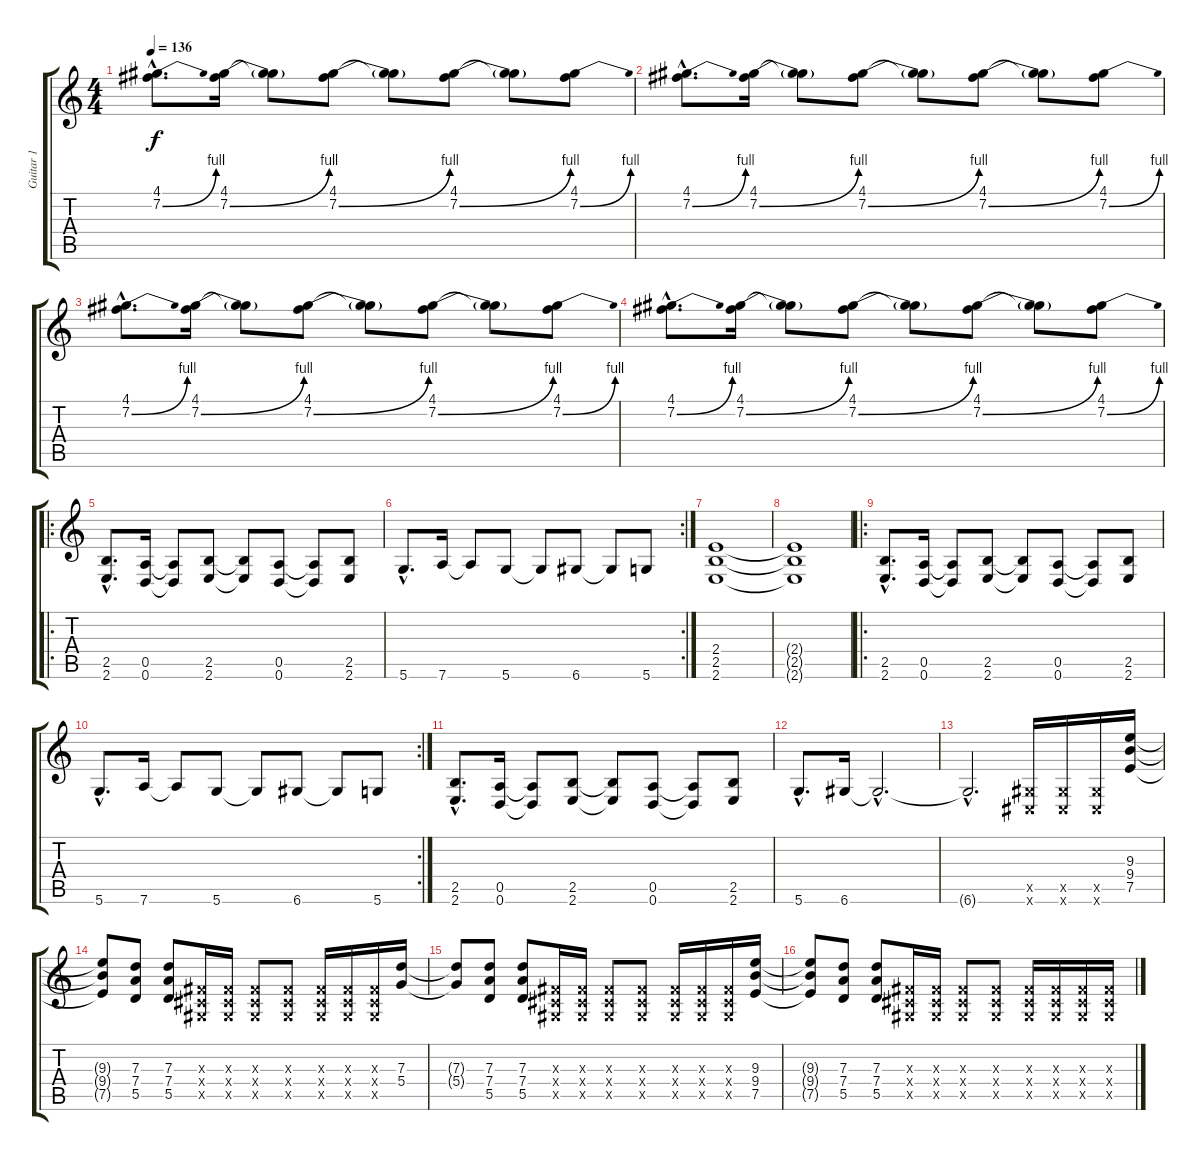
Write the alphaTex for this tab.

\track ("Guitar 1" "Guitar 1") {instrument overdrivenguitar}
\staff {score tabs}
\tuning (E4 B3 G3 D3 A2 D2) {hide}
\ts (4 4)
\tempo 136
\clef g2
\ks c
(4.1{hac} 7.2{be (bend 0 0 60 4) hac}).8{d dy f} (4.1 7.2{be (bend 0 0 60 4)}).16 (4.1{t} 7.2{t}).8 (4.1 7.2{be (bend 0 0 60 4)}).8 (4.1{t} 7.2{t}).8 (4.1 7.2{be (bend 0 0 60 4)}).8 (4.1{t} 7.2{t}).8 (4.1 7.2{be (bend 0 0 60 4)}).8 |
(4.1{hac} 7.2{be (bend 0 0 60 4) hac}).8{d} (4.1 7.2{be (bend 0 0 60 4)}).16 (4.1{t} 7.2{t}).8 (4.1 7.2{be (bend 0 0 60 4)}).8 (4.1{t} 7.2{t}).8 (4.1 7.2{be (bend 0 0 60 4)}).8 (4.1{t} 7.2{t}).8 (4.1 7.2{be (bend 0 0 60 4)}).8 |
(4.1{hac} 7.2{be (bend 0 0 60 4) hac}).8{d} (4.1 7.2{be (bend 0 0 60 4)}).16 (4.1{t} 7.2{t}).8 (4.1 7.2{be (bend 0 0 60 4)}).8 (4.1{t} 7.2{t}).8 (4.1 7.2{be (bend 0 0 60 4)}).8 (4.1{t} 7.2{t}).8 (4.1 7.2{be (bend 0 0 60 4)}).8 |
(4.1{hac} 7.2{be (bend 0 0 60 4) hac}).8{d} (4.1 7.2{be (bend 0 0 60 4)}).16 (4.1{t} 7.2{t}).8 (4.1 7.2{be (bend 0 0 60 4)}).8 (4.1{t} 7.2{t}).8 (4.1 7.2{be (bend 0 0 60 4)}).8 (4.1{t} 7.2{t}).8 (4.1 7.2{be (bend 0 0 60 4)}).8 |
\ro
(2.5{hac} 2.6{hac}).8{d} (0.5 0.6).16 (0.5{t} 0.6{t}).8 (2.5 2.6).8 (2.5{t} 2.6{t}).8 (0.5 0.6).8 (0.5{t} 0.6{t}).8 (2.5 2.6).8 |
\rc 2
5.6{hac}.8{d} 7.6.16 7.6{t}.8 5.6.8 5.6{t}.8 6.6.8 6.6{t}.8 5.6.8 |
(2.4 2.5 2.6).1 |
(2.4{t} 2.5{t} 2.6{t}).1 |
\ro
(2.5{hac} 2.6{hac}).8{d} (0.5 0.6).16 (0.5{t} 0.6{t}).8 (2.5 2.6).8 (2.5{t} 2.6{t}).8 (0.5 0.6).8 (0.5{t} 0.6{t}).8 (2.5 2.6).8 |
\rc 2
5.6{hac}.8{d} 7.6.16 7.6{t}.8 5.6.8 5.6{t}.8 6.6.8 6.6{t}.8 5.6.8 |
(2.5{hac} 2.6{hac}).8{d} (0.5 0.6).16 (0.5{t} 0.6{t}).8 (2.5 2.6).8 (2.5{t} 2.6{t}).8 (0.5 0.6).8 (0.5{t} 0.6{t}).8 (2.5 2.6).8 |
5.6{hac}.8{d} 6.6.16 6.6{hac t}.2{d} |
6.6{hac t}.2{d} (-1.5{x} -1.6{x}).16 (-1.5{x} -1.6{x}).16 (-1.5{x} -1.6{x}).16 (9.3 9.4 7.5).16 |
(9.3{t} 9.4{t} 7.5{t}).8 (7.3 7.4 5.5).8 (7.3 7.4 5.5).8 (-1.3{x} -1.4{x} -1.5{x}).16 (-1.3{x} -1.4{x} -1.5{x}).16 (-1.3{x} -1.4{x} -1.5{x}).8 (-1.3{x} -1.4{x} -1.5{x}).8 (-1.3{x} -1.4{x} -1.5{x}).16 (-1.3{x} -1.4{x} -1.5{x}).16 (-1.3{x} -1.4{x} -1.5{x}).16 (7.3 5.4).16 |
(7.3{t} 5.4{t}).8 (7.3 7.4 5.5).8 (7.3 7.4 5.5).8 (-1.3{x} -1.4{x} -1.5{x}).16 (-1.3{x} -1.4{x} -1.5{x}).16 (-1.3{x} -1.4{x} -1.5{x}).8 (-1.3{x} -1.4{x} -1.5{x}).8 (-1.3{x} -1.4{x} -1.5{x}).16 (-1.3{x} -1.4{x} -1.5{x}).16 (-1.3{x} -1.4{x} -1.5{x}).16 (9.3 9.4 7.5).16 |
(9.3{t} 9.4{t} 7.5{t}).8 (7.3 7.4 5.5).8 (7.3 7.4 5.5).8 (-1.3{x} -1.4{x} -1.5{x}).16 (-1.3{x} -1.4{x} -1.5{x}).16 (-1.3{x} -1.4{x} -1.5{x}).8 (-1.3{x} -1.4{x} -1.5{x}).8 (-1.3{x} -1.4{x} -1.5{x}).16 (-1.3{x} -1.4{x} -1.5{x}).16 (-1.3{x} -1.4{x} -1.5{x}).16 (-1.3{x} -1.4{x} -1.5{x}).16
